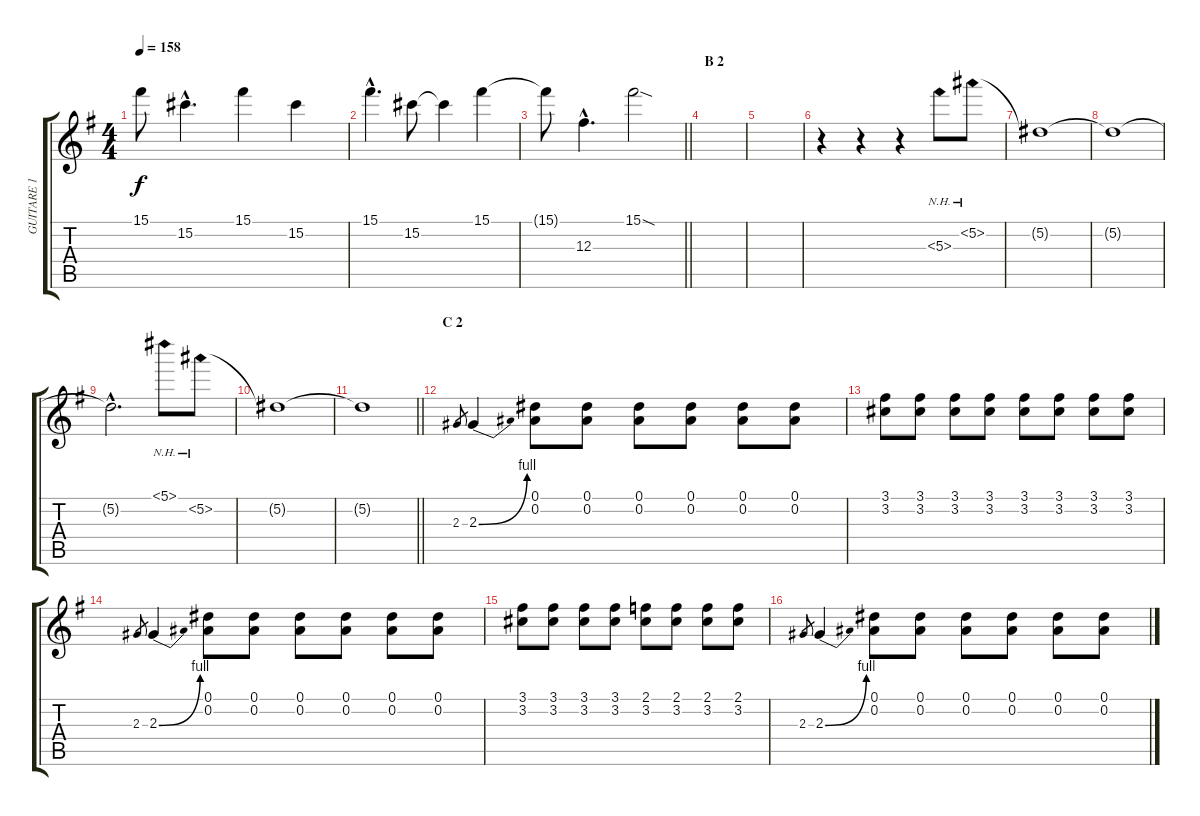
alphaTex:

\track ("GUITARE 1" "GUITARE 1") {instrument distortionguitar}
\staff {score tabs}
\tuning (Eb4 Bb3 Gb3 Db3 Ab2 Eb2) {hide}
\ts (4 4)
\tempo 158
\clef g2
\ks g
15.1{t}.8{dy f} 15.2{hac}.4{d} 15.1.4 15.2.4 |
15.1{hac}.4{d} 15.2.8 15.2{t}.4 15.1.4 |
\barLineRight lightlight
15.1{t}.8 12.3{hac}.4{d} 15.1{sod}.2 |
\section ("" "B 2")
|
|
r.4 r.4 r.4{volume 12} 5.3{nh}.8 5.2{nh}.8 |
5.2{t}.1 |
5.2{t}.1 |
5.2{hac t}.2{d} 5.1{nh}.8 5.2{nh}.8 |
5.2{t}.1 |
\barLineRight lightlight
5.2{t}.1 |
\section ("" "C 2")
2.3.8{gr} 2.3{be (bend 0 0 60 4)}.4{volume 10} (0.1 0.2).8 (0.1 0.2).8 (0.1 0.2).8 (0.1 0.2).8 (0.1 0.2).8 (0.1 0.2).8 |
(3.1 3.2).8 (3.1 3.2).8 (3.1 3.2).8 (3.1 3.2).8 (3.1 3.2).8 (3.1 3.2).8 (3.1 3.2).8 (3.1 3.2).8 |
2.3.8{gr} 2.3{be (bend 0 0 60 4)}.4 (0.1 0.2).8 (0.1 0.2).8 (0.1 0.2).8 (0.1 0.2).8 (0.1 0.2).8 (0.1 0.2).8 |
(3.1 3.2).8 (3.1 3.2).8 (3.1 3.2).8 (3.1 3.2).8 (2.1 3.2).8 (2.1 3.2).8 (2.1 3.2).8 (2.1 3.2).8 |
2.3.8{gr} 2.3{be (bend 0 0 60 4)}.4 (0.1 0.2).8 (0.1 0.2).8 (0.1 0.2).8 (0.1 0.2).8 (0.1 0.2).8 (0.1 0.2).8
